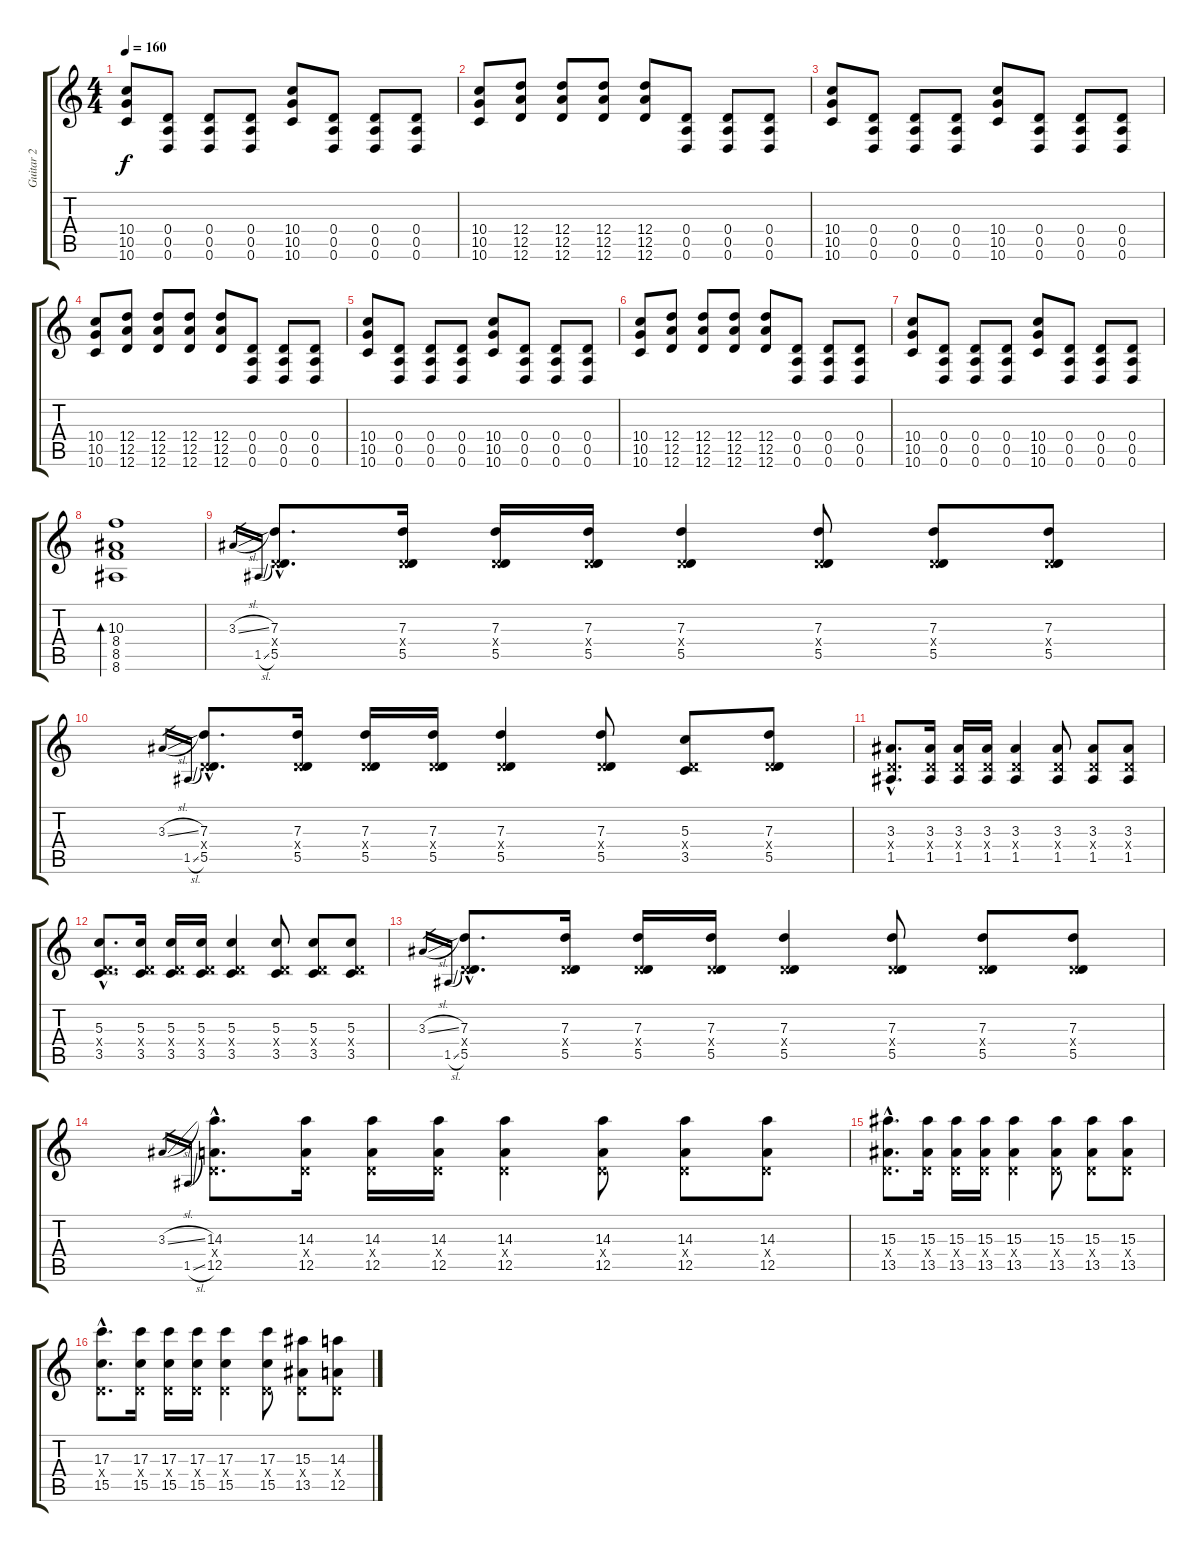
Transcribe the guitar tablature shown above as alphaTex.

\track ("Guitar 2" "Guitar 2") {instrument overdrivenguitar}
\staff {score tabs}
\tuning (E4 B3 G3 D3 A2 D2) {hide}
\ts (4 4)
\tempo 160
\clef g2
\ks c
(10.4 10.5 10.6).8{dy f} (0.4 0.5 0.6).8 (0.4 0.5 0.6).8 (0.4 0.5 0.6).8 (10.4 10.5 10.6).8 (0.4 0.5 0.6).8 (0.4 0.5 0.6).8 (0.4 0.5 0.6).8 |
(10.4 10.5 10.6).8 (12.4 12.5 12.6).8 (12.4 12.5 12.6).8 (12.4 12.5 12.6).8 (12.4 12.5 12.6).8 (0.4 0.5 0.6).8 (0.4 0.5 0.6).8 (0.4 0.5 0.6).8 |
(10.4 10.5 10.6).8 (0.4 0.5 0.6).8 (0.4 0.5 0.6).8 (0.4 0.5 0.6).8 (10.4 10.5 10.6).8 (0.4 0.5 0.6).8 (0.4 0.5 0.6).8 (0.4 0.5 0.6).8 |
(10.4 10.5 10.6).8 (12.4 12.5 12.6).8 (12.4 12.5 12.6).8 (12.4 12.5 12.6).8 (12.4 12.5 12.6).8 (0.4 0.5 0.6).8 (0.4 0.5 0.6).8 (0.4 0.5 0.6).8 |
(10.4 10.5 10.6).8 (0.4 0.5 0.6).8 (0.4 0.5 0.6).8 (0.4 0.5 0.6).8 (10.4 10.5 10.6).8 (0.4 0.5 0.6).8 (0.4 0.5 0.6).8 (0.4 0.5 0.6).8 |
(10.4 10.5 10.6).8 (12.4 12.5 12.6).8 (12.4 12.5 12.6).8 (12.4 12.5 12.6).8 (12.4 12.5 12.6).8 (0.4 0.5 0.6).8 (0.4 0.5 0.6).8 (0.4 0.5 0.6).8 |
(10.4 10.5 10.6).8 (0.4 0.5 0.6).8 (0.4 0.5 0.6).8 (0.4 0.5 0.6).8 (10.4 10.5 10.6).8 (0.4 0.5 0.6).8 (0.4 0.5 0.6).8 (0.4 0.5 0.6).8 |
(10.3 8.4 8.5 8.6).1{bd 240} |
3.3{sl}.16{gr} 1.5{sl}.16{gr} (7.3{hac} 0.4{hac x} 5.5{hac}).8{d} (7.3 0.4{x} 5.5).16 (7.3 0.4{x} 5.5).16 (7.3 0.4{x} 5.5).16 (7.3 0.4{x} 5.5).4 (7.3 0.4{x} 5.5).8 (7.3 0.4{x} 5.5).8 (7.3 0.4{x} 5.5).8 |
3.3{sl}.16{gr} 1.5{sl}.16{gr} (7.3{hac} 0.4{hac x} 5.5{hac}).8{d} (7.3 0.4{x} 5.5).16 (7.3 0.4{x} 5.5).16 (7.3 0.4{x} 5.5).16 (7.3 0.4{x} 5.5).4 (7.3 0.4{x} 5.5).8 (5.3 0.4{x} 3.5).8 (7.3 0.4{x} 5.5).8 |
(3.3{hac} 0.4{hac x} 1.5{hac}).8{d} (3.3 0.4{x} 1.5).16 (3.3 0.4{x} 1.5).16 (3.3 0.4{x} 1.5).16 (3.3 0.4{x} 1.5).4 (3.3 0.4{x} 1.5).8 (3.3 0.4{x} 1.5).8 (3.3 0.4{x} 1.5).8 |
(5.3{hac} 0.4{hac x} 3.5{hac}).8{d} (5.3 0.4{x} 3.5).16 (5.3 0.4{x} 3.5).16 (5.3 0.4{x} 3.5).16 (5.3 0.4{x} 3.5).4 (5.3 0.4{x} 3.5).8 (5.3 0.4{x} 3.5).8 (5.3 0.4{x} 3.5).8 |
3.3{sl}.16{gr} 1.5{sl}.16{gr} (7.3{hac} 0.4{hac x} 5.5{hac}).8{d} (7.3 0.4{x} 5.5).16 (7.3 0.4{x} 5.5).16 (7.3 0.4{x} 5.5).16 (7.3 0.4{x} 5.5).4 (7.3 0.4{x} 5.5).8 (7.3 0.4{x} 5.5).8 (7.3 0.4{x} 5.5).8 |
3.3{sl}.16{gr} 1.5{sl}.16{gr} (14.3{hac} 0.4{hac x} 12.5{hac}).8{d} (14.3 0.4{x} 12.5).16 (14.3 0.4{x} 12.5).16 (14.3 0.4{x} 12.5).16 (14.3 0.4{x} 12.5).4 (14.3 0.4{x} 12.5).8 (14.3 0.4{x} 12.5).8 (14.3 0.4{x} 12.5).8 |
(15.3{hac} 0.4{hac x} 13.5{hac}).8{d} (15.3 0.4{x} 13.5).16 (15.3 0.4{x} 13.5).16 (15.3 0.4{x} 13.5).16 (15.3 0.4{x} 13.5).4 (15.3 0.4{x} 13.5).8 (15.3 0.4{x} 13.5).8 (15.3 0.4{x} 13.5).8 |
(17.3{hac} 0.4{hac x} 15.5{hac}).8{d} (17.3 0.4{x} 15.5).16 (17.3 0.4{x} 15.5).16 (17.3 0.4{x} 15.5).16 (17.3 0.4{x} 15.5).4 (17.3 0.4{x} 15.5).8 (15.3 0.4{x} 13.5).8 (14.3{ss} 0.4{x} 12.5{ss}).8
